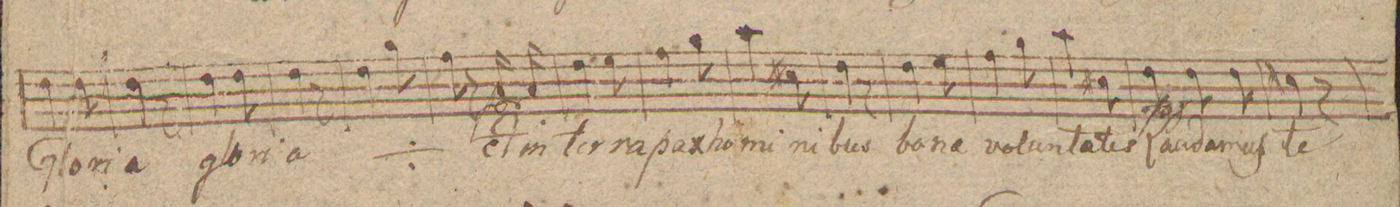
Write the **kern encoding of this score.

**kern	**text	**text	**dynam
*I"Canto	*	*	*
*clefC1	*	*	*
*k[f#c#g#d#]	*	*	*
*M3/8	*	*	*
4b\	Glo-	.	.
8b\	-ri-	.	.
=14	=14	=14	=14
4b\	-a	.	.
8r	.	.	.
=15	=15	=15	=15
4b\	glo-	.	.
8b\	-ri-	.	.
=16	=16	=16	=16
4b\	-a	.	.
8r	.	.	.
=17	=17	=17	=17
*	*ij	*	*
4b\	glo-	.	.
8ee\	-ri-	.	.
=18	=18	=18	=18
8dd#\	-a	.	.
*	*Xij	*	*
8r	.	.	.
16f#/	Et	.	f
16f#/	in	.	.
=19	=19	=19	=19
4b\	ter-	.	.
8cc#\	-ra	.	.
=20	=20	=20	=20
4dd#\	pax	.	.
8ee\	ho-	.	.
=21	=21	=21	=21
4ff#\	-mi-	.	.
8a#X\	-ni-	.	.
=22	=22	=22	=22
4b\	-bus	.	.
8r	.	.	.
=23	=23	=23	=23
4b\	bo-	.	.
8cc#\	-nae	.	.
=24	=24	=24	=24
4dd#\	vo-	.	.
8ee\	-lun-	.	.
=25	=25	=25	=25
4ff#\	-ta-	.	.
8a#X\	-tis	.	.
=26	=26	=26	=26
8b\	Lau-	.	p
8b\	-da-	.	.
8b\	-mus	.	.
=27	=27	=27	=27
4a#X\	te	.	.
8r	.	.	.
=28	=28	=28	=28
*-	*-	*-	*-
